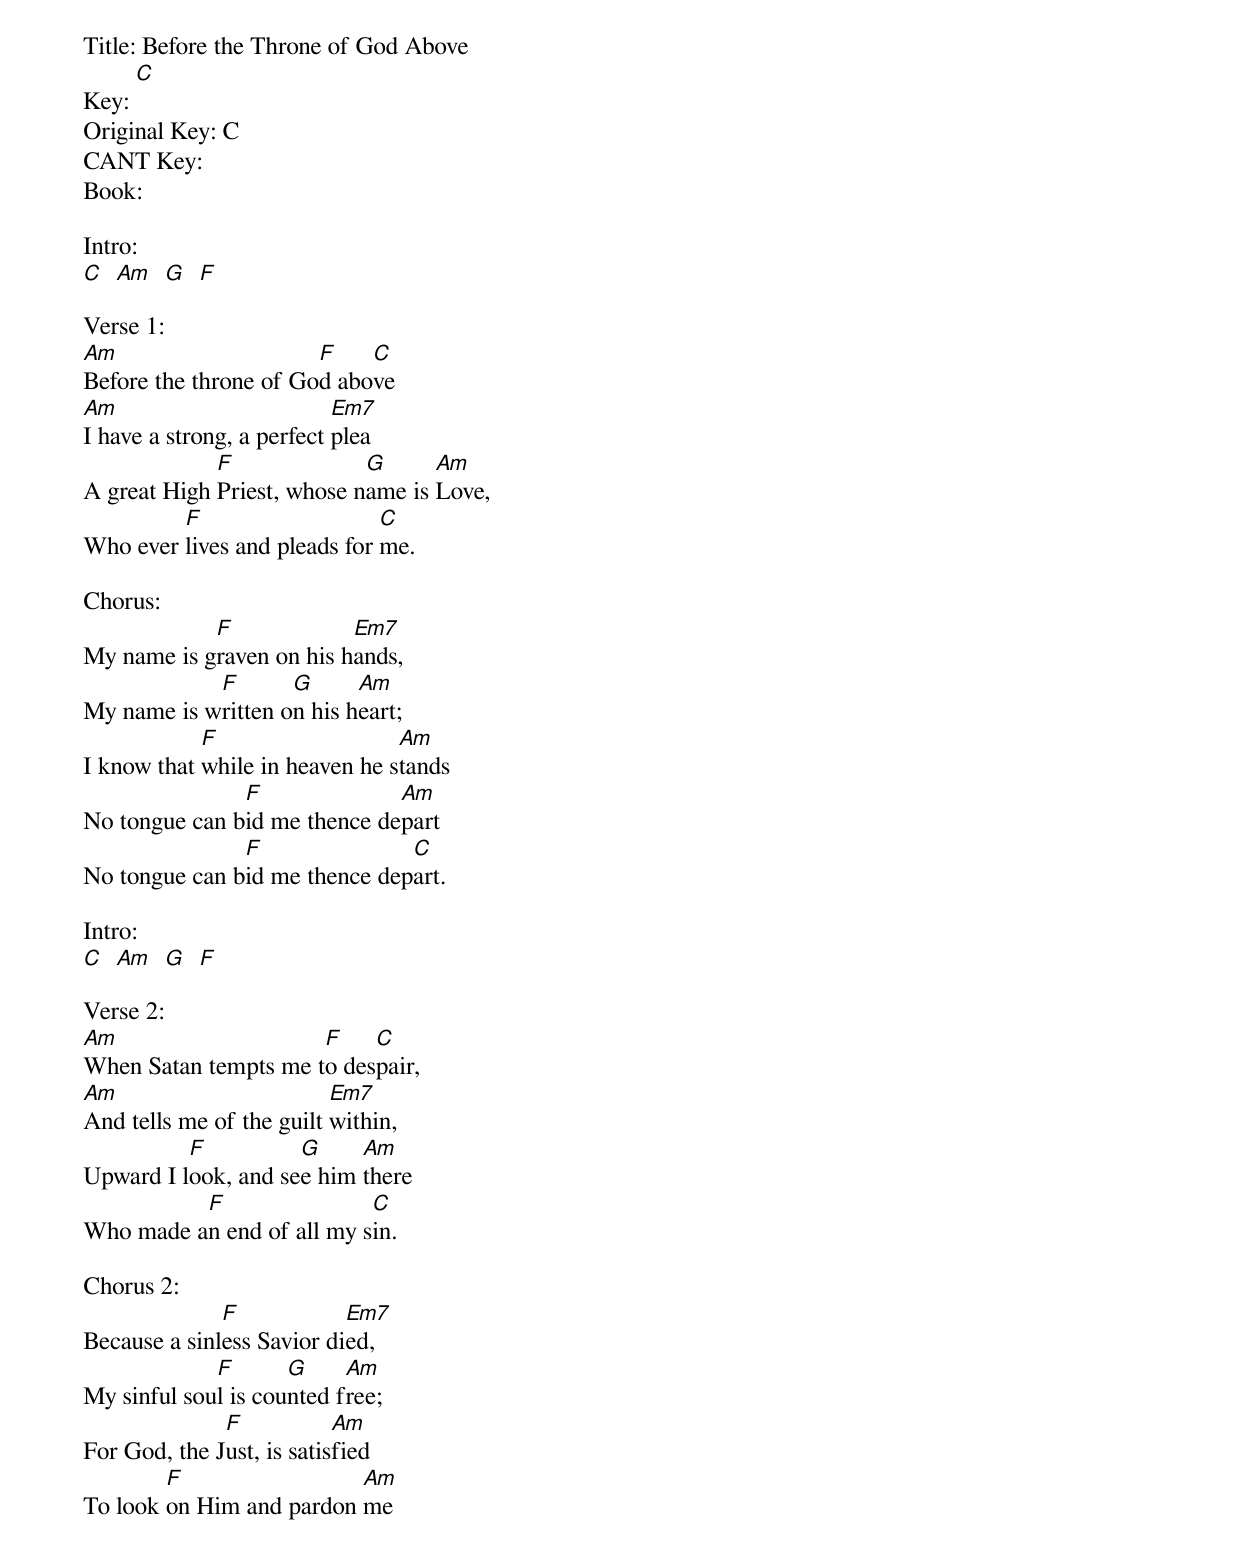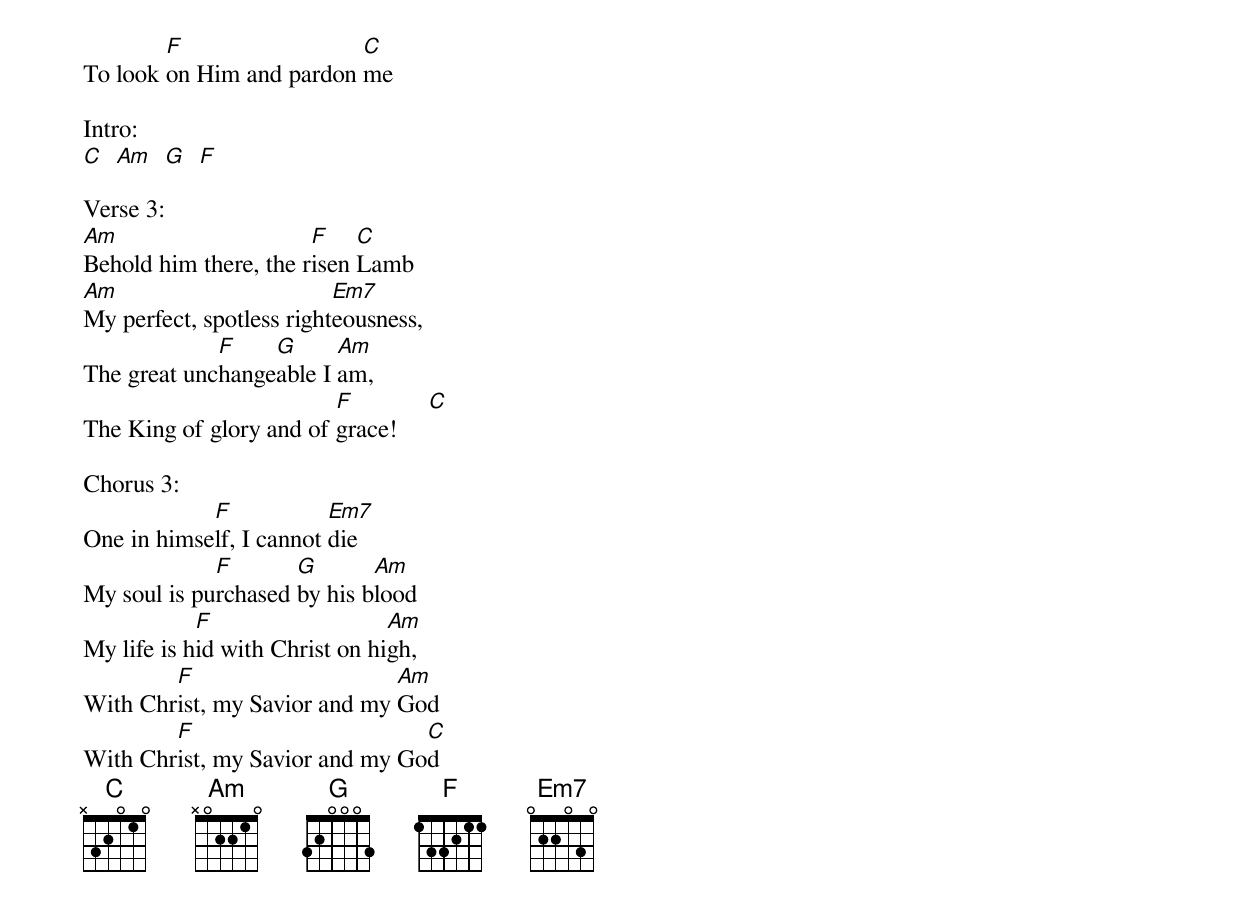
Title: Before the Throne of God Above
Key: [C]
Original Key: C
CANT Key:
Book:

Intro:
[C]  [Am]  [G]  [F]

Verse 1:
[Am]Before the throne of Go[F]d abo[C]ve
[Am]I have a strong, a perfect [Em7]plea
A great High [F]Priest, whose n[G]ame is [Am]Love,
Who ever [F]lives and pleads for [C]me.

Chorus:
My name is g[F]raven on his h[Em7]ands,
My name is w[F]ritten o[G]n his h[Am]eart;
I know that [F]while in heaven he s[Am]tands
No tongue can b[F]id me thence de[Am]part
No tongue can b[F]id me thence dep[C]art.

Intro:
[C]  [Am]  [G]  [F]

Verse 2:
[Am]When Satan tempts me t[F]o des[C]pair,
[Am]And tells me of the guilt [Em7]within,
Upward I l[F]ook, and se[G]e him [Am]there
Who made a[F]n end of all my s[C]in.

Chorus 2:
Because a sinl[F]ess Savior di[Em7]ed,
My sinful sou[F]l is cou[G]nted f[Am]ree;
For God, the J[F]ust, is satis[Am]fied
To look [F]on Him and pardon [Am]me
To look [F]on Him and pardon [C]me

Intro:
[C]  [Am]  [G]  [F]

Verse 3:
[Am]Behold him there, the r[F]isen [C]Lamb
[Am]My perfect, spotless right[Em7]eousness,
The great unc[F]hange[G]able I [Am]am,
The King of glory and of [F]grace!     [C]

Chorus 3:
One in himse[F]lf, I cannot [Em7]die
My soul is pu[F]rchased [G]by his b[Am]lood
My life is h[F]id with Christ on hi[Am]gh,
With Chr[F]ist, my Savior and my [Am]God
With Chr[F]ist, my Savior and my Go[C]d
